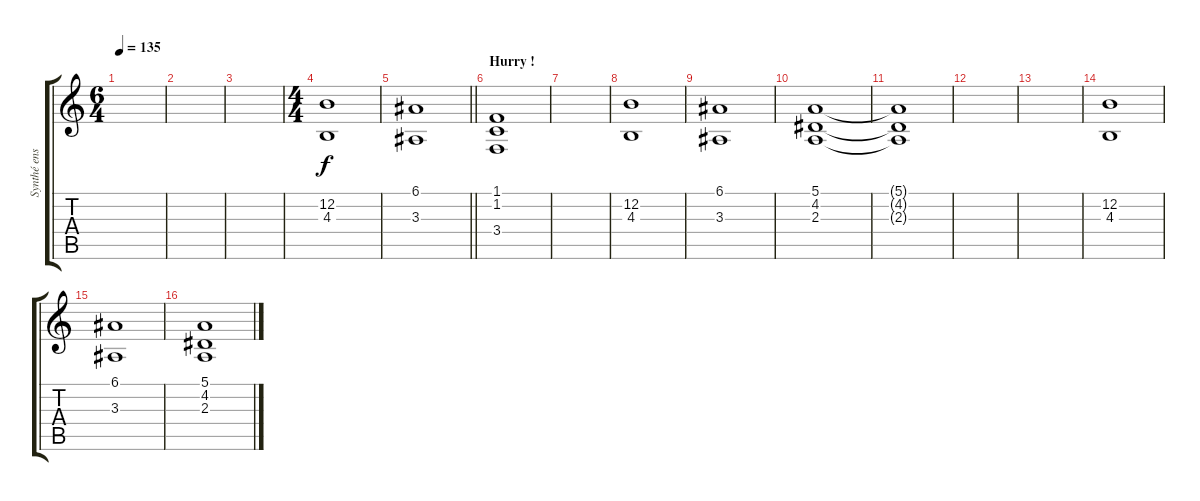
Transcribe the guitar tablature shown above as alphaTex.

\track ("Synthé ensembles" "Synthé ens") {instrument stringensemble1}
\staff {score tabs}
\tuning (E4 B3 G3 D3 A2 E2) {hide}
\ts (6 4)
\tempo 135
\clef g2
\ks c
|
|
|
\ts (4 4)
(12.2 4.3).1 |
\barLineRight lightlight
(6.1 3.3).1 |
\section ("" "Hurry !")
(1.1 1.2 3.4).1 |
|
(12.2 4.3).1 |
(6.1 3.3).1 |
(5.1 4.2 2.3).1 |
(5.1{t} 4.2{t} 2.3{t}).1 |
|
|
(12.2 4.3).1 |
(6.1 3.3).1 |
(5.1 4.2 2.3).1
